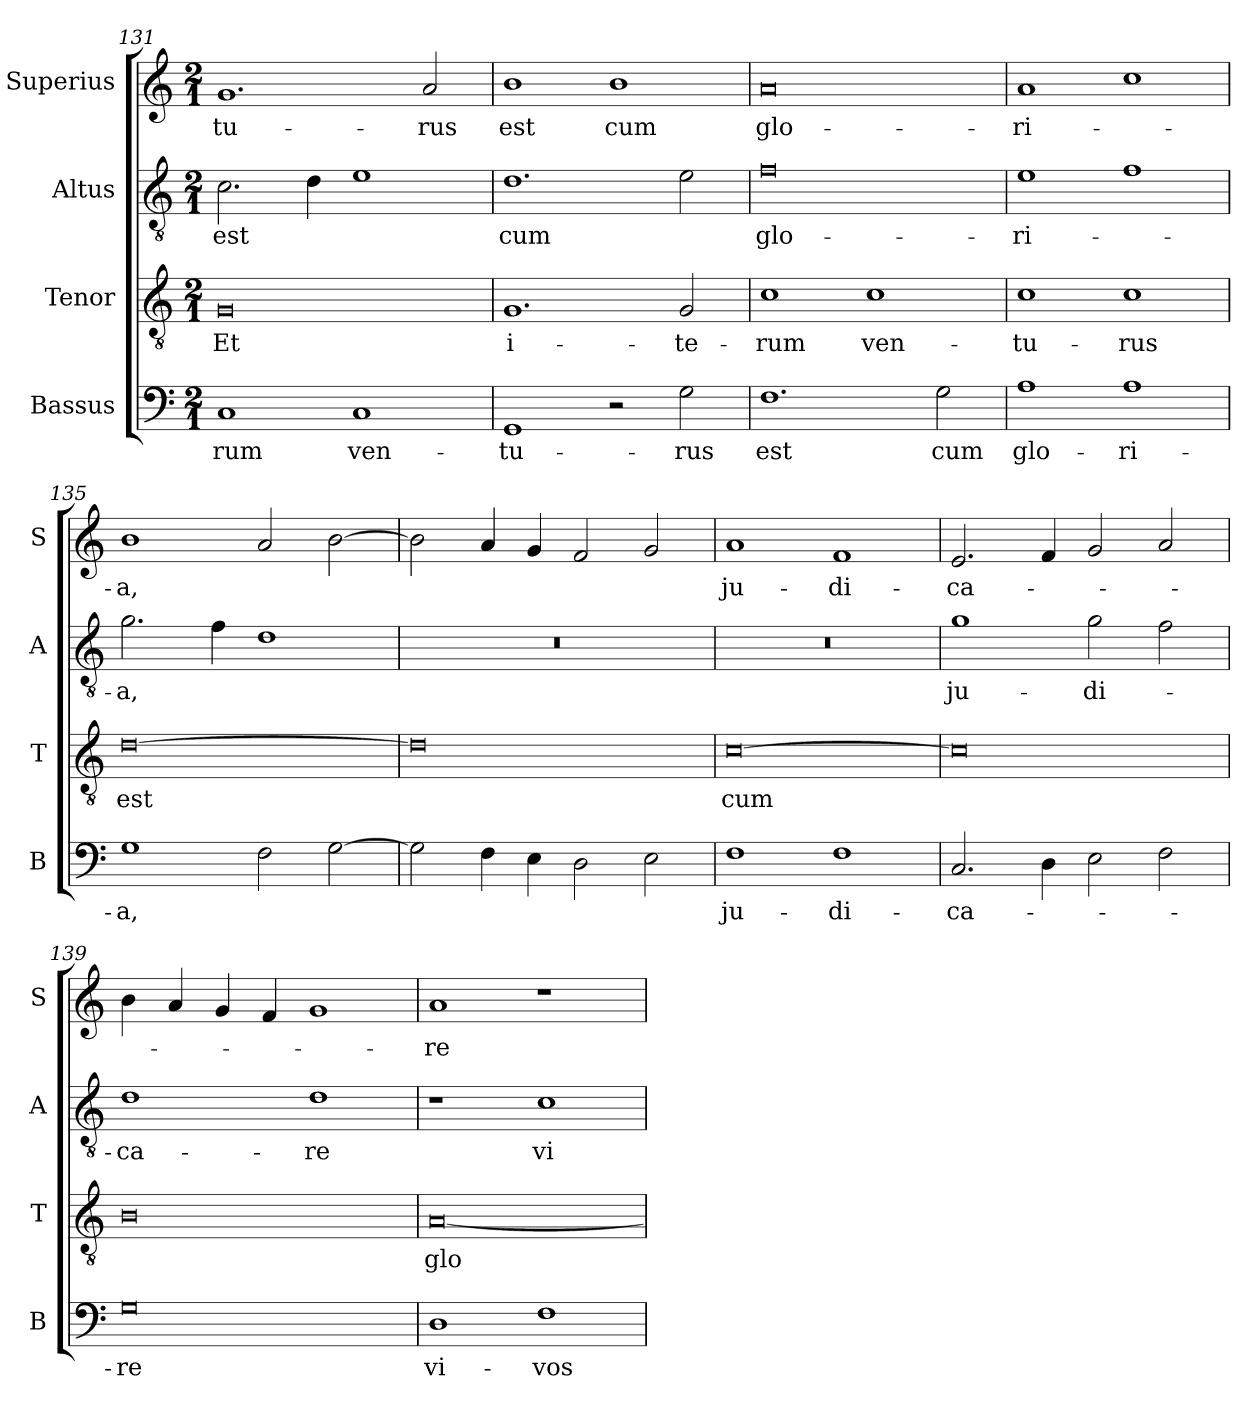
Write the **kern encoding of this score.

**kern	**text	**kern	**text	**kern	**text	**kern	**text
*part4	*part4	*part3	*part3	*part2	*part2	*part1	*part1
*staff4	*staff4	*staff3	*staff3	*staff2	*staff2	*staff1	*staff1
*I"Bassus	*	*I"Tenor	*	*I"Altus	*	*I"Superius	*
*I'B	*	*I'T	*	*I'A	*	*I'S	*
*clefF4	*	*clefGv2	*	*clefGv2	*	*clefG2	*
*k[]	*	*k[]	*	*k[]	*	*k[]	*
*M2/1	*	*M2/1	*	*M2/1	*	*M2/1	*
=131	=131	=131	=131	=131	=131	=131	=131
1C	-rum	0G	Et	2.c	est	1.g	-tu-
.	.	.	.	4d	.	.	.
1C	ven-	.	.	1e	.	.	.
.	.	.	.	.	.	2a	-rus
=132	=132	=132	=132	=132	=132	=132	=132
1GG	-tu-	1.G	i-	1.d	cum	1b	est
2r	.	.	.	.	.	1b	cum
2G	-rus	2G	-te-	2e	.	.	.
=133	=133	=133	=133	=133	=133	=133	=133
1.F	est	1c	-rum	0f	glo-	0a	glo-
.	.	1c	ven-	.	.	.	.
!	!LO:LY:i	!	!	!	!	!	!
2G	cum	.	.	.	.	.	.
=134	=134	=134	=134	=134	=134	=134	=134
!	!LO:LY:i	!	!	!	!	!	!
1A	glo-	1c	-tu-	1e	-ri-	1a	-ri-
!	!LO:LY:i	!	!	!	!	!	!
1A	-ri-	1c	-rus	1f	.	1cc	.
=135	=135	=135	=135	=135	=135	=135	=135
!	!LO:LY:i	!	!	!	!	!	!
1G	-a,	[0d	est	2.g	-a,	1b	-a,
.	.	.	.	4f	.	.	.
2F	.	.	.	1d	.	2a	.
[2G	.	.	.	.	.	[2b	.
=136	=136	=136	=136	=136	=136	=136	=136
2G]	.	0d]	.	0r	.	2b]	.
4F	.	.	.	.	.	4a	.
4E	.	.	.	.	.	4g	.
2D	.	.	.	.	.	2f	.
2E	.	.	.	.	.	2g	.
=137	=137	=137	=137	=137	=137	=137	=137
!	!LO:LY:i	!	!LO:LY:i	!	!	!	!
1F	ju-	[0c	cum	0r	.	1a	ju-
!	!LO:LY:i	!	!	!	!	!	!
1F	-di-	.	.	.	.	1f	-di-
=138	=138	=138	=138	=138	=138	=138	=138
!	!LO:LY:i	!	!	!	!	!	!
2.C	-ca-	0c]	.	1g	ju-	2.e	-ca-
4D	.	.	.	.	.	4f	.
2E	.	.	.	2g	-di-	2g	.
2F	.	.	.	2f	.	2a	.
=139	=139	=139	=139	=139	=139	=139	=139
!	!LO:LY:i	!	!	!	!	!	!
0G	-re	0B	.	1d	-ca-	4b	.
.	.	.	.	.	.	4a	.
.	.	.	.	.	.	4g	.
.	.	.	.	.	.	4f	.
.	.	.	.	1d	-re	1g	.
=140	=140	=140	=140	=140	=140	=140	=140
!	!LO:LY:i	!	!LO:LY:i	!	!	!	!
1D	vi-	[0A	glo-	1r	.	1a	-re
!	!LO:LY:i	!	!	!	!	!	!
1F	-vos	.	.	1c	vi-	1r	.
=	=	=	=	=	=	=	=
*-	*-	*-	*-	*-	*-	*-	*-
